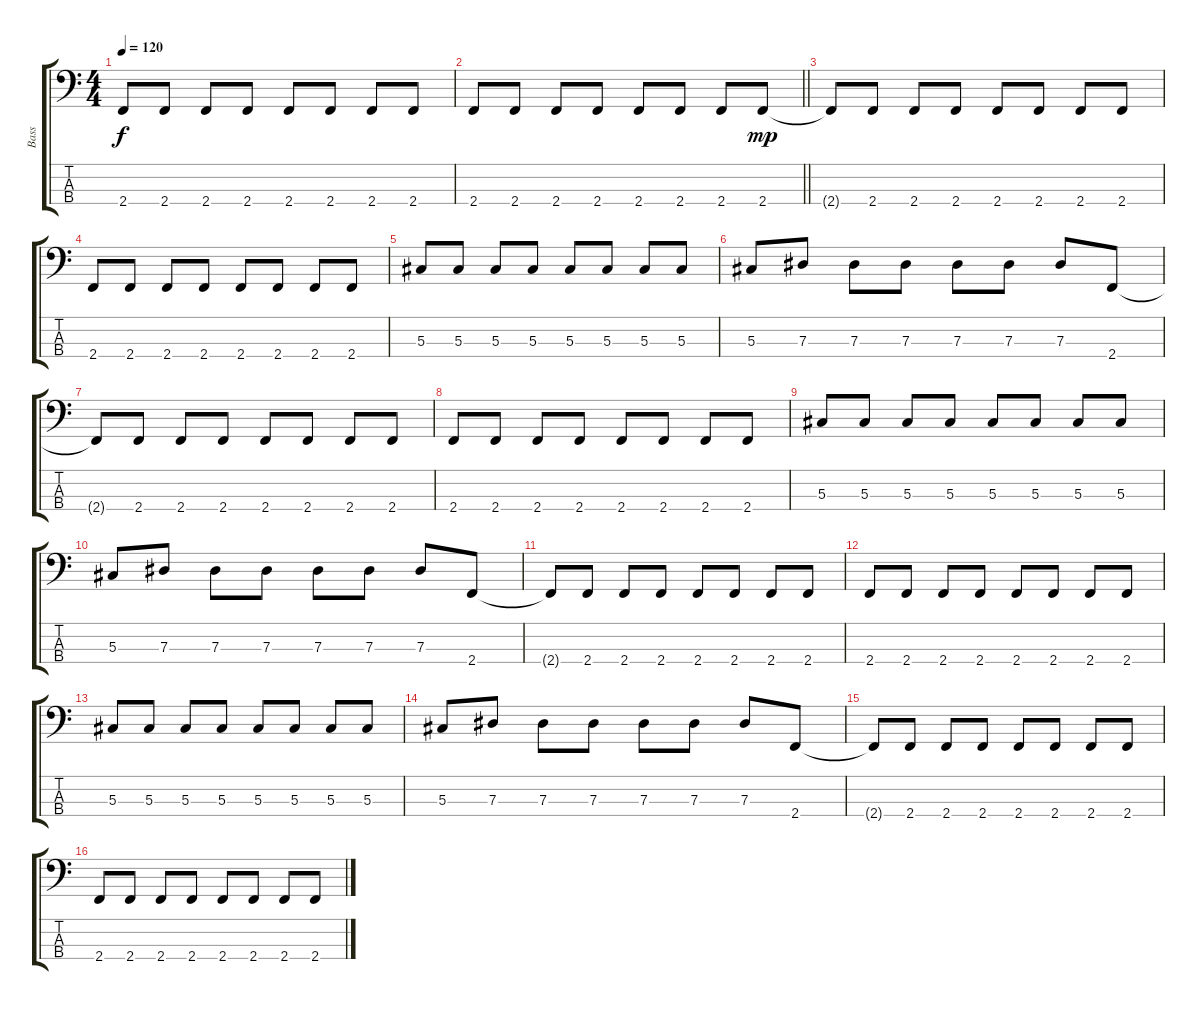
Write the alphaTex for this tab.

\track ("Bass" "Bass") {instrument electricbasspick}
\staff {score tabs}
\tuning (Gb2 Db2 Ab1 Eb1) {hide}
\ts (4 4)
\tempo 120
\clef f4
\ks c
2.4{t}.8{dy f} 2.4.8 2.4.8 2.4.8 2.4.8 2.4.8 2.4.8 2.4.8 |
\barLineRight lightlight
2.4.8 2.4.8 2.4.8 2.4.8 2.4.8 2.4.8 2.4.8 2.4.8{dy mp} |
2.4{t}.8 2.4.8 2.4.8 2.4.8 2.4.8 2.4.8 2.4.8 2.4.8 |
2.4.8 2.4.8 2.4.8 2.4.8 2.4.8 2.4.8 2.4.8 2.4.8 |
5.3.8 5.3.8 5.3.8 5.3.8 5.3.8 5.3.8 5.3.8 5.3.8 |
5.3.8 7.3.8 7.3.8 7.3.8 7.3.8 7.3.8 7.3.8 2.4.8 |
2.4{t}.8 2.4.8 2.4.8 2.4.8 2.4.8 2.4.8 2.4.8 2.4.8 |
2.4.8 2.4.8 2.4.8 2.4.8 2.4.8 2.4.8 2.4.8 2.4.8 |
5.3.8 5.3.8 5.3.8 5.3.8 5.3.8 5.3.8 5.3.8 5.3.8 |
5.3.8 7.3.8 7.3.8 7.3.8 7.3.8 7.3.8 7.3.8 2.4.8 |
2.4{t}.8 2.4.8 2.4.8 2.4.8 2.4.8 2.4.8 2.4.8 2.4.8 |
2.4.8 2.4.8 2.4.8 2.4.8 2.4.8 2.4.8 2.4.8 2.4.8 |
5.3.8 5.3.8 5.3.8 5.3.8 5.3.8 5.3.8 5.3.8 5.3.8 |
5.3.8 7.3.8 7.3.8 7.3.8 7.3.8 7.3.8 7.3.8 2.4.8 |
2.4{t}.8 2.4.8 2.4.8 2.4.8 2.4.8 2.4.8 2.4.8 2.4.8 |
2.4.8 2.4.8 2.4.8 2.4.8 2.4.8 2.4.8 2.4.8 2.4.8
